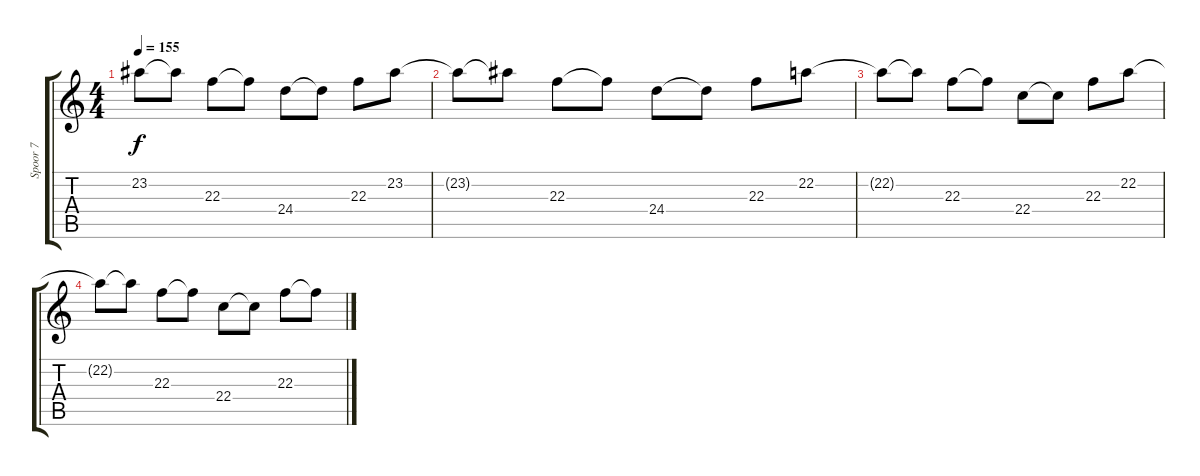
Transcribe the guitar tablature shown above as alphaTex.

\track ("Spoor 7" "Spoor 7") {instrument stringensemble1}
\staff {score tabs}
\tuning (E4 B3 G3 D3 A2 E2) {hide}
\ts (4 4)
\tempo 155
\clef g2
\ks c
23.2{t}.8{dy f} 23.2{t}.8 22.3.8 22.3{t}.8 24.4.8 24.4{t}.8 22.3.8 23.2.8 |
23.2{t}.8 23.2{t}.8 22.3.8 22.3{t}.8 24.4.8 24.4{t}.8 22.3.8 22.2.8 |
22.2{t}.8 22.2{t}.8 22.3.8 22.3{t}.8 22.4.8 22.4{t}.8 22.3.8 22.2.8 |
22.2{t}.8 22.2{t}.8 22.3.8 22.3{t}.8 22.4.8 22.4{t}.8 22.3.8 22.3{t}.8
